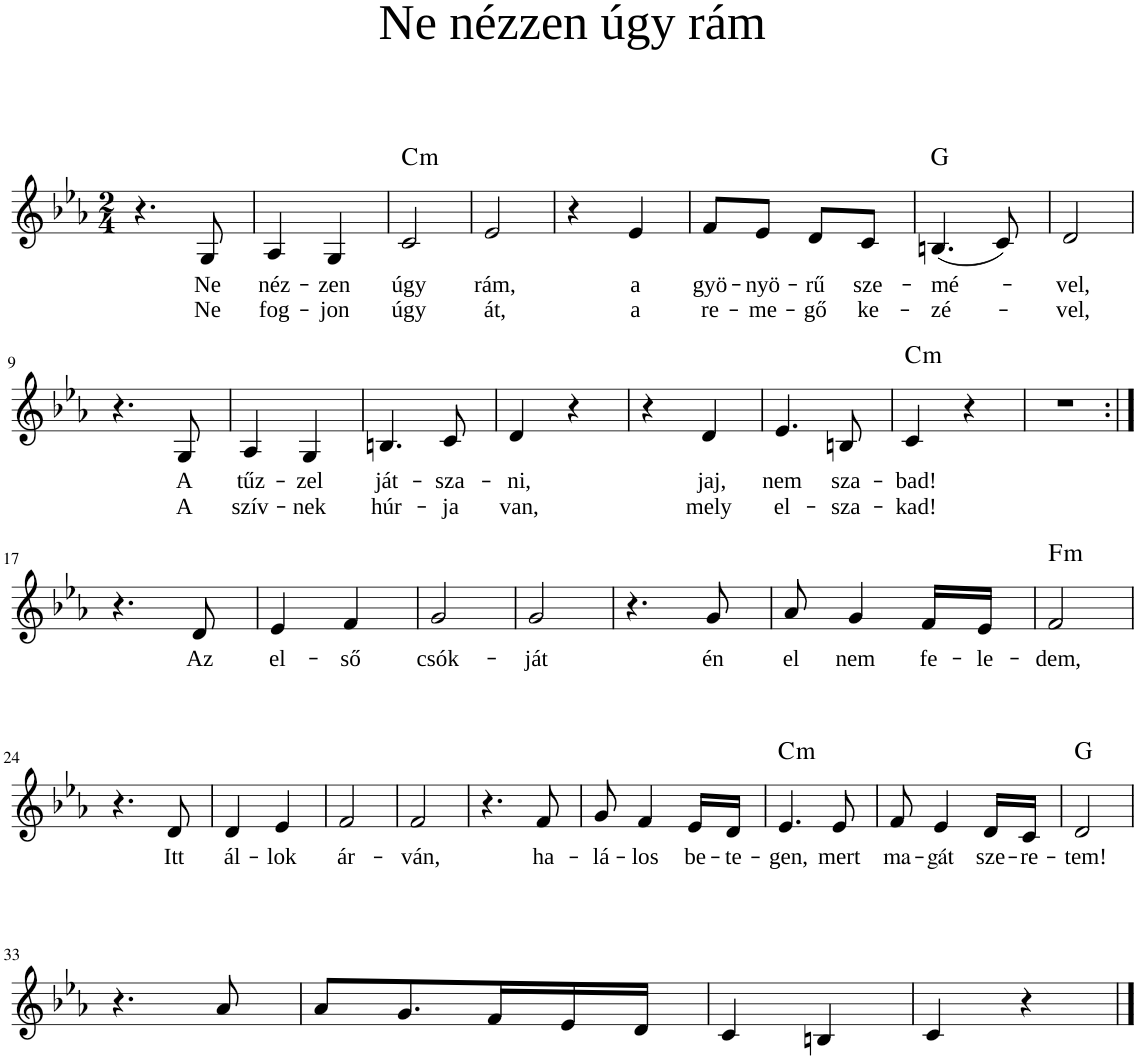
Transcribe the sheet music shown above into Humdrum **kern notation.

**kern	**text	**text	**harte
*part1	*part1	*part1	*part1
*staff1	*staff1	*staff1	*
*I"Piano	*	*	*
*I'Pno	*	*	*
*clefG2	*	*	*
*k[b-e-a-]	*	*	*
*M2/4	*	*	*
=1	=1	=1	=1
4.r	.	.	.
!	!LO:LY:b	!LO:LY:b	!
8G/	Ne	Ne	.
=2	=2	=2	=2
!	!LO:LY:b	!LO:LY:b	!
4A-/	néz-	fog-	.
!	!LO:LY:b	!LO:LY:b	!
4G/	zen	jon	.
=3	=3	=3	=3
!	!LO:LY:b	!LO:LY:b	!LO:H:kt=m
2c/	úgy	úgy	C:min
=4	=4	=4	=4
!	!LO:LY:b	!LO:LY:b	!
2e-/	rám,	át,	.
=5	=5	=5	=5
4r	.	.	.
!	!LO:LY:b	!LO:LY:b	!
4e-/	a	a	.
=6	=6	=6	=6
!	!LO:LY:b	!LO:LY:b	!
8f/L	gyö-	re-	.
!	!LO:LY:b	!LO:LY:b	!
8e-/J	nyö-	me-	.
!	!LO:LY:b	!LO:LY:b	!
8d/L	rű	gő	.
!	!LO:LY:b	!LO:LY:b	!
8c/J	sze-	ke-	.
=7	=7	=7	=7
!	!LO:LY:b	!LO:LY:b	!
(4.Bn/	mé-	zé-	G:maj
8c/)	.	.	.
=8	=8	=8	=8
!	!LO:LY:b	!LO:LY:b	!
2d/	vel,	vel,	.
!!LO:LB:g=z
=9	=9	=9	=9
4.r	.	.	.
!	!LO:LY:b	!LO:LY:b	!
8G/	A	A	.
=10	=10	=10	=10
!	!LO:LY:b	!LO:LY:b	!
4A-/	tűz-	szív-	.
!	!LO:LY:b	!LO:LY:b	!
4G/	zel	nek	.
=11	=11	=11	=11
!	!LO:LY:b	!LO:LY:b	!
4.Bn/	ját-	húr-	.
!	!LO:LY:b	!LO:LY:b	!
8c/	sza-	ja	.
=12	=12	=12	=12
!	!LO:LY:b	!LO:LY:b	!
4d/	ni,	van,	.
4r	.	.	.
=13	=13	=13	=13
4r	.	.	.
!	!LO:LY:b	!LO:LY:b	!
4d/	jaj,	mely	.
=14	=14	=14	=14
!	!LO:LY:b	!LO:LY:b	!
4.e-/	nem	el-	.
!	!LO:LY:b	!LO:LY:b	!
8Bn/	sza-	sza-	.
=15	=15	=15	=15
!	!LO:LY:b	!LO:LY:b	!LO:H:kt=m
4c/	bad!	kad!	C:min
4r	.	.	.
=16	=16	=16	=16
2r	.	.	.
!!LO:LB:g=z
=17:|!	=17:|!	=17:|!	=17:|!
4.r	.	.	.
!	!LO:LY:b	!	!
8d/	Az	.	.
=18	=18	=18	=18
!	!LO:LY:b	!	!
4e-/	el-	.	.
!	!LO:LY:b	!	!
4f/	ső	.	.
=19	=19	=19	=19
!	!LO:LY:b	!	!
2g/	csók-	.	.
=20	=20	=20	=20
!	!LO:LY:b	!	!
2g/	ját	.	.
=21	=21	=21	=21
4.r	.	.	.
!	!LO:LY:b	!	!
8g/	én	.	.
=22	=22	=22	=22
!	!LO:LY:b	!	!
8a-/	-el	.	.
!	!LO:LY:b	!	!
4g/	nem	.	.
!	!LO:LY:b	!	!
16f/LL	fe-	.	.
!	!LO:LY:b	!	!
16e-/JJ	le-	.	.
=23	=23	=23	=23
!	!LO:LY:b	!	!LO:H:kt=m
2f/	dem,	.	F:min
!!LO:LB:g=z
=24	=24	=24	=24
4.r	.	.	.
!	!LO:LY:b	!	!
8d/	Itt	.	.
=25	=25	=25	=25
!	!LO:LY:b	!	!
4d/	ál-	.	.
!	!LO:LY:b	!	!
4e-/	lok	.	.
=26	=26	=26	=26
!	!LO:LY:b	!	!
2f/	ár-	.	.
=27	=27	=27	=27
!	!LO:LY:b	!	!
2f/	ván,	.	.
=28	=28	=28	=28
4.r	.	.	.
!	!LO:LY:b	!	!
8f/	ha-	.	.
=29	=29	=29	=29
!	!LO:LY:b	!	!
8g/	lá-	.	.
!	!LO:LY:b	!	!
4f/	los	.	.
!	!LO:LY:b	!	!
16e-/LL	be-	.	.
!	!LO:LY:b	!	!
16d/JJ	te-	.	.
=30	=30	=30	=30
!	!LO:LY:b	!	!LO:H:kt=m
4.e-/	gen,	.	C:min
!	!LO:LY:b	!	!
8e-/	mert	.	.
=31	=31	=31	=31
!	!LO:LY:b	!	!
8f/	ma-	.	.
!	!LO:LY:b	!	!
4e-/	-gát	.	.
!	!LO:LY:b	!	!
16d/LL	sze-	.	.
!	!LO:LY:b	!	!
16c/JJ	re-	.	.
=32	=32	=32	=32
!	!LO:LY:b	!	!
2d/	tem!	.	G:maj
!!LO:LB:g=z
=33	=33	=33	=33
4.r	.	.	.
8a-/	.	.	.
=34	=34	=34	=34
8a-/L	.	.	.
8.g/	.	.	.
16f/L	.	.	.
16e-/	.	.	.
16d/JJ	.	.	.
=35	=35	=35	=35
4c/	.	.	.
4Bn/	.	.	.
=36	=36	=36	=36
4c/	.	.	.
4r	.	.	.
==	==	==	==
*-	*-	*-	*-
